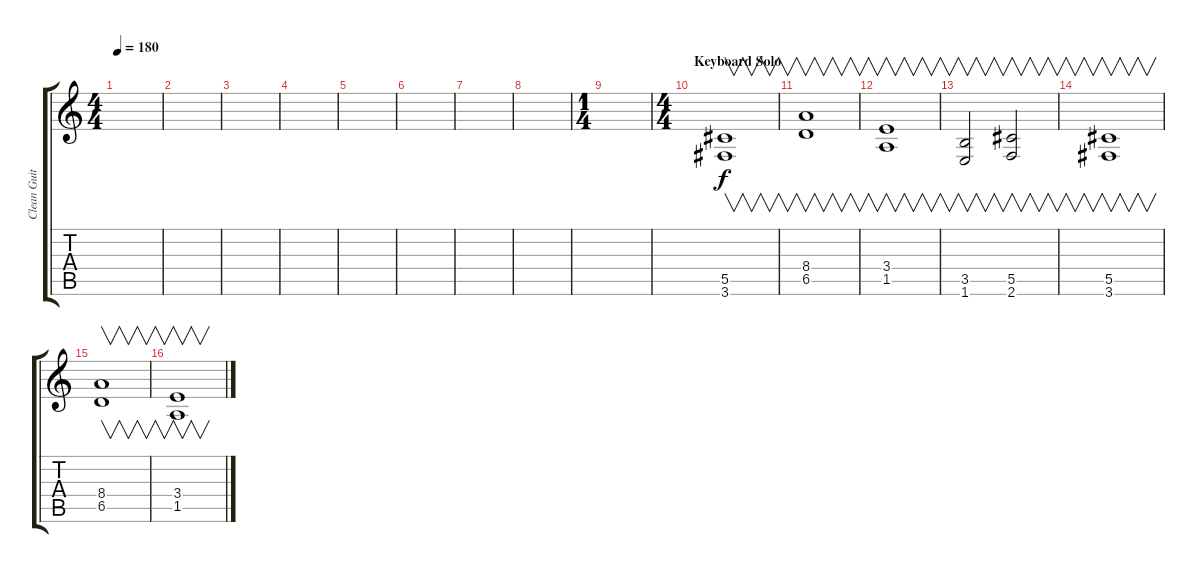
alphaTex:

\track ("Clean Guitar" "Clean Guit") {instrument acousticguitarsteel}
\staff {score tabs}
\tuning (Eb4 Bb3 Gb3 Db3 Ab2 Eb2) {hide}
\ts (4 4)
\tempo 180
\clef g2
\ks c
|
|
|
|
|
|
|
|
\ts (1 4)
|
\ts (4 4)
\section ("" "Keyboard Solo")
(5.5 3.6).1{v} |
(8.4 6.5).1{v} |
(3.4 1.5).1{v} |
(3.5 1.6).2{v} (5.5 2.6).2{v} |
(5.5 3.6).1{v} |
(8.4 6.5).1{v} |
(3.4 1.5).1{v}
